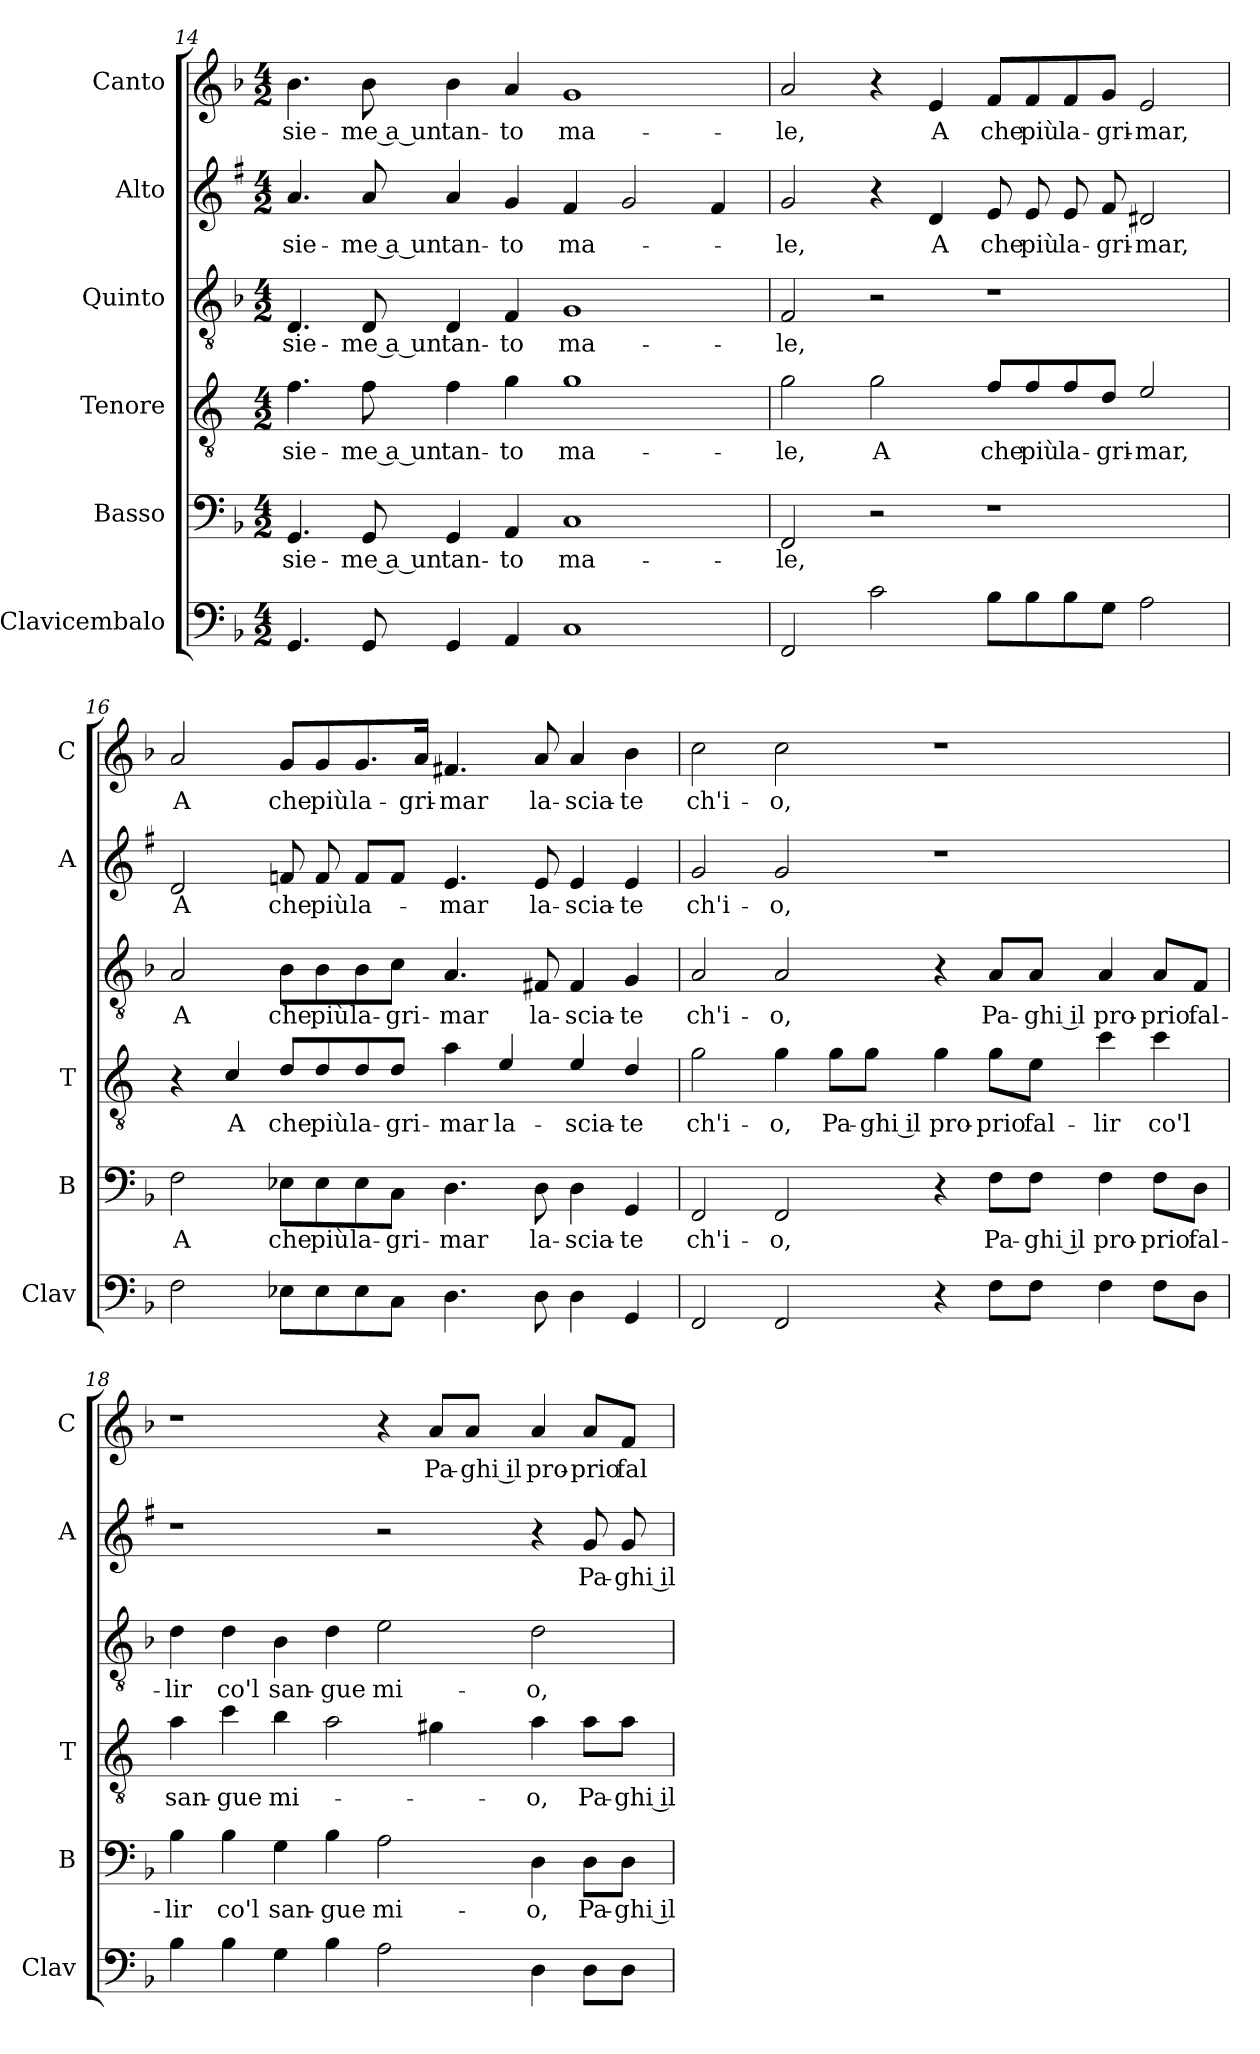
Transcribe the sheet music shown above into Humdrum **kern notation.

**kern	**kern	**text	**kern	**text	**kern	**text	**kern	**text	**kern	**text
*part6	*part5	*part5	*part4	*part4	*part3	*part3	*part2	*part2	*part1	*part1
*staff6	*staff5	*staff5	*staff4	*staff4	*staff3	*staff3	*staff2	*staff2	*staff1	*staff1
*I"Clavicembalo	*I"Basso	*	*I"Tenore	*	*I"Quinto	*	*I"Alto	*	*I"Canto	*
*I'Clav	*I'B	*	*I'T	*	*	*	*I'A	*	*I'C	*
*clefF4	*clefF4	*	*clefGv2	*	*clefGv2	*	*clefG2	*	*clefG2	*
*	*	*	*ITrd4c7	*	*	*	*ITrd1c2	*	*	*
*k[b-]	*k[b-]	*	*k[b-]	*	*k[b-]	*	*k[b-]	*	*k[b-]	*
*F:	*F:	*	*F:	*	*F:	*	*F:	*	*F:	*
*M4/2	*M4/2	*	*M4/2	*	*M4/2	*	*M4/2	*	*M4/2	*
=14	=14	=14	=14	=14	=14	=14	=14	=14	=14	=14
!	!	!LO:LY:b	!	!LO:LY:b	!	!LO:LY:b	!	!LO:LY:b	!	!LO:LY:b
4.GG/	4.GG/	-sie-	4.B-\	-sie-	4.D/	-sie-	4.g/	-sie-	4.b-\	-sie-
!	!	!LO:LY:b	!	!LO:LY:b	!	!LO:LY:b	!	!LO:LY:b	!	!LO:LY:b
8GG/	8GG/	-me a un	8B-\	-me a un	8D/	-me a un	8g/	-me a un	8b-\	-me a un
!	!	!LO:LY:b	!	!LO:LY:b	!	!LO:LY:b	!	!LO:LY:b	!	!LO:LY:b
4GG/	4GG/	tan-	4B-\	tan-	4D/	tan-	4g/	tan-	4b-\	tan-
!	!	!LO:LY:b	!	!LO:LY:b	!	!LO:LY:b	!	!LO:LY:b	!	!LO:LY:b
4AA/	4AA/	-to	4c\	-to	4F/	-to	4f/	-to	4a/	-to
!	!	!LO:LY:b	!	!LO:LY:b	!	!LO:LY:b	!	!LO:LY:b	!	!LO:LY:b
1C	1C	ma-	1c	ma-	1G	ma-	4e/	ma-	1g	ma-
.	.	.	.	.	.	.	2f/	.	.	.
.	.	.	.	.	.	.	4e/	.	.	.
!!LO:PB:g=z
=15	=15	=15	=15	=15	=15	=15	=15	=15	=15	=15
!	!	!LO:LY:b	!	!LO:LY:b	!	!LO:LY:b	!	!LO:LY:b	!	!LO:LY:b
2FF/	2FF/	-le,	2c\	-le,	2F/	-le,	2f/	-le,	2a/	-le,
!	!	!	!	!LO:LY:b	!	!	!	!	!	!
2c\	2r	.	2c\	A	2r	.	4r	.	4r	.
!	!	!	!	!	!	!	!	!LO:LY:b	!	!LO:LY:b
.	.	.	.	.	.	.	4c/	A	4e/	A
!	!	!	!	!LO:LY:b	!	!	!	!LO:LY:b	!	!LO:LY:b
8B-\L	1r	.	8B-/L	che	1r	.	8d/	che	8f/L	che
!	!	!	!	!LO:LY:b	!	!	!	!LO:LY:b	!	!LO:LY:b
8B-\	.	.	8B-/	più	.	.	8d/	più	8f/	più
!	!	!	!	!LO:LY:b	!	!	!	!LO:LY:b	!	!LO:LY:b
8B-\	.	.	8B-/	la-	.	.	8d/	la-	8f/	la-
!	!	!	!	!LO:LY:b	!	!	!	!LO:LY:b	!	!LO:LY:b
8G\J	.	.	8G/J	-gri-	.	.	8e/	-gri-	8g/J	-gri-
!	!	!	!	!LO:LY:b	!	!	!	!LO:LY:b	!	!LO:LY:b
2A\	.	.	2A/	-mar,	.	.	2c#X/	-mar,	2e/	-mar,
=16	=16	=16	=16	=16	=16	=16	=16	=16	=16	=16
!	!	!LO:LY:b	!	!	!	!LO:LY:b	!	!LO:LY:b	!	!LO:LY:b
2F\	2F\	A	4r	.	2A/	A	2c/	A	2a/	A
!	!	!	!	!LO:LY:b	!	!	!	!	!	!
.	.	.	4F/	A	.	.	.	.	.	.
!	!	!LO:LY:b	!	!LO:LY:b	!	!LO:LY:b	!	!LO:LY:b	!	!LO:LY:b
8E-X\L	8E-X\L	che	8G/L	che	8B-\L	che	8e-X/	che	8g/L	che
!	!	!LO:LY:b	!	!LO:LY:b	!	!LO:LY:b	!	!LO:LY:b	!	!LO:LY:b
8E-\	8E-\	più	8G/	più	8B-\	più	8e-/	più	8g/	più
!	!	!LO:LY:b	!	!LO:LY:b	!	!LO:LY:b	!	!LO:LY:b	!	!LO:LY:b
8E-\	8E-\	la-	8G/	la-	8B-\	la-	8e-/L	la-	8.g/	la-
!	!	!LO:LY:b	!	!LO:LY:b	!	!LO:LY:b	!	!	!	!
8C\J	8C\J	-gri-	8G/J	-gri-	8c\J	-gri-	8e-/J	.	.	.
!	!	!	!	!	!	!	!	!	!	!LO:LY:b
.	.	.	.	.	.	.	.	.	16a/Jk	-gri-
!	!	!LO:LY:b	!	!LO:LY:b	!	!LO:LY:b	!	!LO:LY:b	!	!LO:LY:b
4.D\	4.D\	-mar	4d\	-mar	4.A/	-mar	4.d/	-mar	4.f#X/	-mar
!	!	!	!	!LO:LY:b	!	!	!	!	!	!
.	.	.	4A/	la-	.	.	.	.	.	.
!	!	!LO:LY:b	!	!	!	!LO:LY:b	!	!LO:LY:b	!	!LO:LY:b
8D\	8D\	la-	.	.	8F#X/	la-	8d/	la-	8a/	la-
!	!	!LO:LY:b	!	!LO:LY:b	!	!LO:LY:b	!	!LO:LY:b	!	!LO:LY:b
4D\	4D\	-scia-	4A/	-scia-	4F#/	-scia-	4d/	-scia-	4a/	-scia-
!	!	!LO:LY:b	!	!LO:LY:b	!	!LO:LY:b	!	!LO:LY:b	!	!LO:LY:b
4GG/	4GG/	-te	4G/	-te	4G/	-te	4d/	-te	4b-\	-te
=17	=17	=17	=17	=17	=17	=17	=17	=17	=17	=17
!	!	!LO:LY:b	!	!LO:LY:b	!	!LO:LY:b	!	!LO:LY:b	!	!LO:LY:b
2FF/	2FF/	ch'i-	2c\	ch'i-	2A/	ch'i-	2f/	ch'i-	2cc\	ch'i-
!	!	!LO:LY:b	!	!LO:LY:b	!	!LO:LY:b	!	!LO:LY:b	!	!LO:LY:b
2FF/	2FF/	-o,	4c\	-o,	2A/	-o,	2f/	-o,	2cc\	-o,
!	!	!	!	!LO:LY:b	!	!	!	!	!	!
.	.	.	8c\L	Pa-	.	.	.	.	.	.
!	!	!	!	!LO:LY:b	!	!	!	!	!	!
.	.	.	8c\J	-ghi il	.	.	.	.	.	.
!	!	!	!	!LO:LY:b	!	!	!	!	!	!
4r	4r	.	4c\	pro-	4r	.	1r	.	1r	.
!	!	!LO:LY:b	!	!LO:LY:b	!	!LO:LY:b	!	!	!	!
8F\L	8F\L	Pa-	8c\L	-prio	8A/L	Pa-	.	.	.	.
!	!	!LO:LY:b	!	!LO:LY:b	!	!LO:LY:b	!	!	!	!
8F\J	8F\J	-ghi il	8A\J	fal-	8A/J	-ghi il	.	.	.	.
!	!	!LO:LY:b	!	!LO:LY:b	!	!LO:LY:b	!	!	!	!
4F\	4F\	pro-	4f\	-lir	4A/	pro-	.	.	.	.
!	!	!LO:LY:b	!	!LO:LY:b	!	!LO:LY:b	!	!	!	!
8F\L	8F\L	-prio	4f\	co'l	8A/L	-prio	.	.	.	.
!	!	!LO:LY:b	!	!	!	!LO:LY:b	!	!	!	!
8D\J	8D\J	fal-	.	.	8F/J	fal-	.	.	.	.
!!LO:LB:g=z
=18	=18	=18	=18	=18	=18	=18	=18	=18	=18	=18
!	!	!LO:LY:b	!	!LO:LY:b	!	!LO:LY:b	!	!	!	!
4B-\	4B-\	-lir	4d\	san-	4d\	-lir	1r	.	1r	.
!	!	!LO:LY:b	!	!LO:LY:b	!	!LO:LY:b	!	!	!	!
4B-\	4B-\	co'l	4f\	-gue	4d\	co'l	.	.	.	.
!	!	!LO:LY:b	!	!LO:LY:b	!	!LO:LY:b	!	!	!	!
4G\	4G\	san-	4e\	mi-	4B-\	san-	.	.	.	.
!	!	!LO:LY:b	!	!	!	!LO:LY:b	!	!	!	!
4B-\	4B-\	-gue	2d\	.	4d\	-gue	.	.	.	.
!	!	!LO:LY:b	!	!	!	!LO:LY:b	!	!	!	!
2A\	2A\	mi-	.	.	2e\	mi-	2r	.	4r	.
!	!	!	!	!	!	!	!	!	!	!LO:LY:b
.	.	.	4c#X\	.	.	.	.	.	8a/L	Pa-
!	!	!	!	!	!	!	!	!	!	!LO:LY:b
.	.	.	.	.	.	.	.	.	8a/J	-ghi il
!	!	!LO:LY:b	!	!LO:LY:b	!	!LO:LY:b	!	!	!	!LO:LY:b
4D\	4D\	-o,	4d\	-o,	2d\	-o,	4r	.	4a/	pro-
!	!	!LO:LY:b	!	!LO:LY:b	!	!	!	!LO:LY:b	!	!LO:LY:b
8D\L	8D\L	Pa-	8d\L	Pa-	.	.	8f/	Pa-	8a/L	-prio
!	!	!LO:LY:b	!	!LO:LY:b	!	!	!	!LO:LY:b	!	!LO:LY:b
8D\J	8D\J	-ghi il	8d\J	-ghi il	.	.	8f/	-ghi il	8f/J	fal-
=	=	=	=	=	=	=	=	=	=	=
*-	*-	*-	*-	*-	*-	*-	*-	*-	*-	*-
